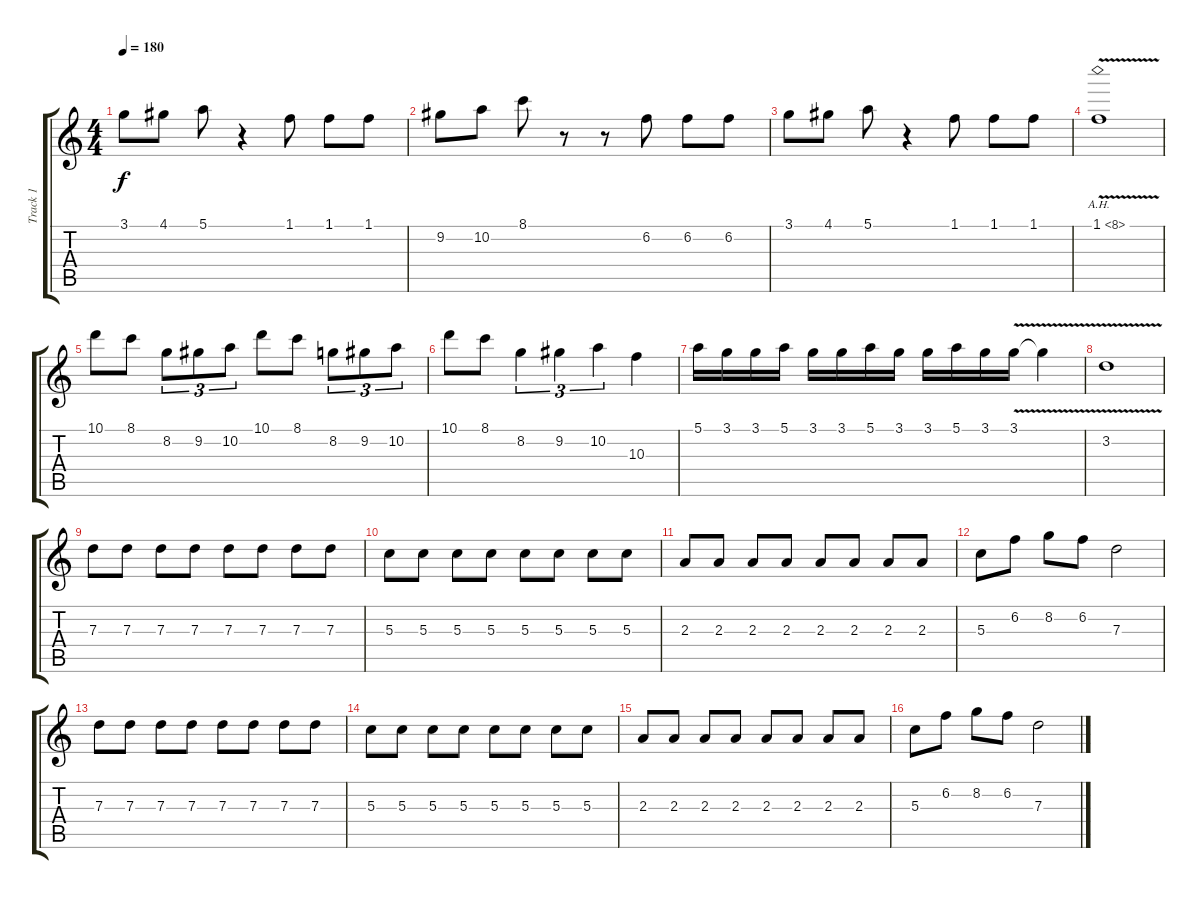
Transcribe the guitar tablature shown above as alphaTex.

\track ("Track 1" "Track 1") {instrument overdrivenguitar}
\staff {score tabs}
\tuning (E4 B3 G3 D3 A2 D2) {hide}
\ts (4 4)
\tempo 180
\clef g2
\ks c
3.1.8{dy f} 4.1.8 5.1.8 r.4 1.1.8 1.1.8 1.1.8 |
9.2.8 10.2.8 8.1.8 r.8 r.8 6.2.8 6.2.8 6.2.8 |
3.1.8 4.1.8 5.1.8 r.4 1.1.8 1.1.8 1.1.8 |
1.1{ah 7 v}.1 |
10.1.8 8.1.8 8.2.8{tu (3 2)} 9.2.8{tu (3 2)} 10.2.8{tu (3 2)} 10.1.8 8.1.8 8.2.8{tu (3 2)} 9.2.8{tu (3 2)} 10.2.8{tu (3 2)} |
10.1.8 8.1.8 8.2.4{tu (3 2)} 9.2.4{tu (3 2)} 10.2.4{tu (3 2)} 10.3.4 |
5.1.16 3.1.16 3.1.16 5.1.16 3.1.16 3.1.16 5.1.16 3.1.16 3.1.16 5.1.16 3.1.16 3.1{v}.16 3.1{t}.4 |
3.2{v}.1 |
7.3.8 7.3.8 7.3.8 7.3.8 7.3.8 7.3.8 7.3.8 7.3.8 |
5.3.8 5.3.8 5.3.8 5.3.8 5.3.8 5.3.8 5.3.8 5.3.8 |
2.3.8 2.3.8 2.3.8 2.3.8 2.3.8 2.3.8 2.3.8 2.3.8 |
5.3.8 6.2.8 8.2.8 6.2.8 7.3.2 |
7.3.8 7.3.8 7.3.8 7.3.8 7.3.8 7.3.8 7.3.8 7.3.8 |
5.3.8 5.3.8 5.3.8 5.3.8 5.3.8 5.3.8 5.3.8 5.3.8 |
2.3.8 2.3.8 2.3.8 2.3.8 2.3.8 2.3.8 2.3.8 2.3.8 |
5.3.8 6.2.8 8.2.8 6.2.8 7.3.2
